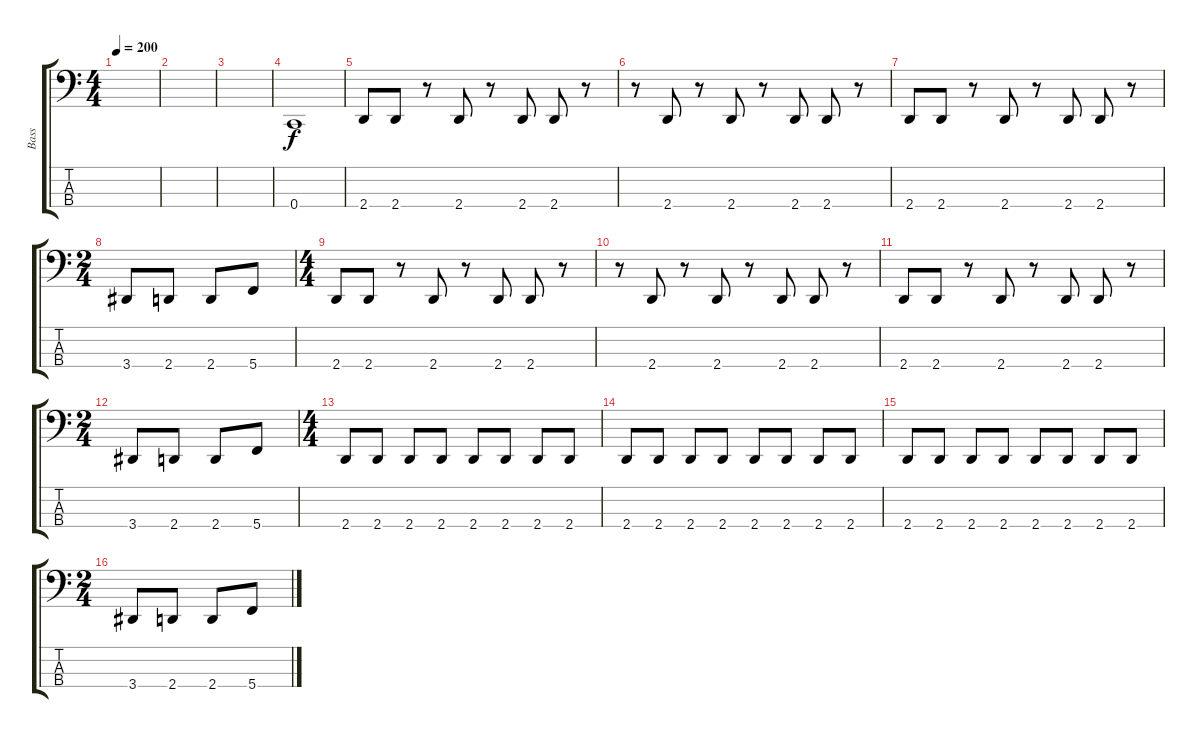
\track ("Bass" "Bass") {instrument electricbasspick}
\staff {score tabs}
\tuning (F2 C2 G1 C1) {hide}
\ts (4 4)
\tempo 200
\clef f4
\ks c
|
|
|
0.4.1 |
2.4.8 2.4.8 r.8 2.4.8 r.8 2.4.8 2.4.8 r.8 |
r.8 2.4.8 r.8 2.4.8 r.8 2.4.8 2.4.8 r.8 |
2.4.8 2.4.8 r.8 2.4.8 r.8 2.4.8 2.4.8 r.8 |
\ts (2 4)
3.4.8 2.4.8 2.4.8 5.4.8 |
\ts (4 4)
2.4.8 2.4.8 r.8 2.4.8 r.8 2.4.8 2.4.8 r.8 |
r.8 2.4.8 r.8 2.4.8 r.8 2.4.8 2.4.8 r.8 |
2.4.8 2.4.8 r.8 2.4.8 r.8 2.4.8 2.4.8 r.8 |
\ts (2 4)
3.4.8 2.4.8 2.4.8 5.4.8 |
\ts (4 4)
2.4.8 2.4.8 2.4.8 2.4.8 2.4.8 2.4.8 2.4.8 2.4.8 |
2.4.8 2.4.8 2.4.8 2.4.8 2.4.8 2.4.8 2.4.8 2.4.8 |
2.4.8 2.4.8 2.4.8 2.4.8 2.4.8 2.4.8 2.4.8 2.4.8 |
\ts (2 4)
3.4.8 2.4.8 2.4.8 5.4.8
